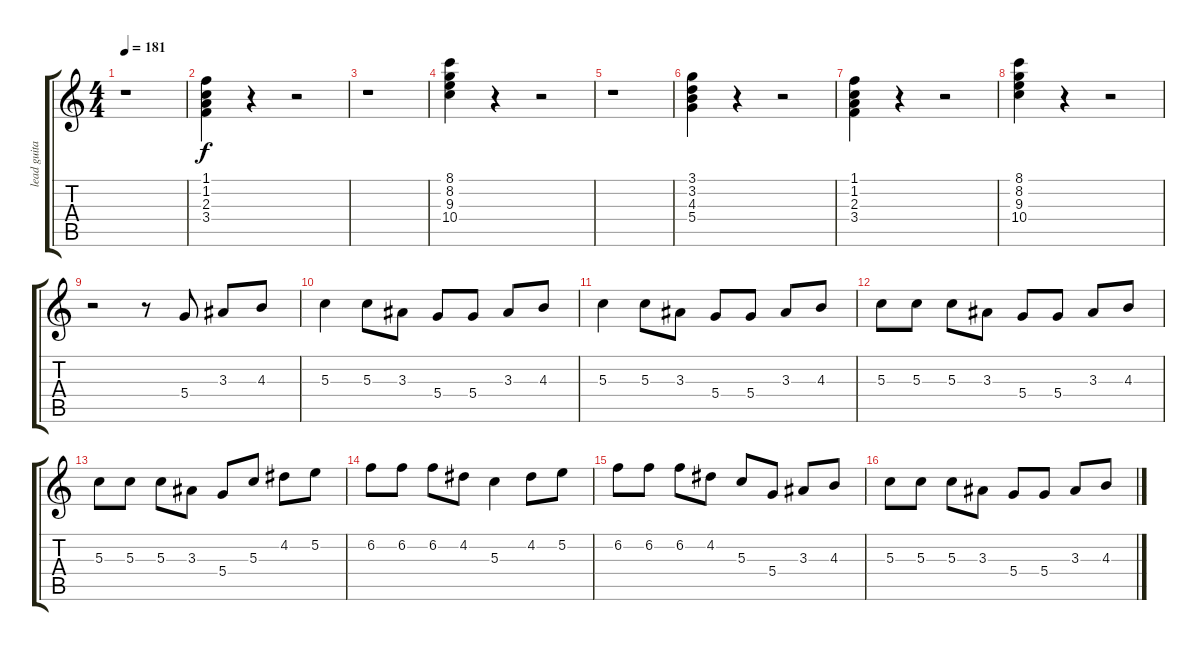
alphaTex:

\track ("lead guitar" "lead guita") {instrument distortionguitar}
\staff {score tabs}
\tuning (E4 B3 G3 D3 A2 E2) {hide}
\ts (4 4)
\tempo 181
\clef g2
\ks c
r.1{dy f} |
(1.1 1.2 2.3 3.4).4 r.4 r.2 |
r.1 |
(8.1 8.2 9.3 10.4).4 r.4 r.2 |
r.1 |
(3.1 3.2 4.3 5.4).4 r.4 r.2 |
(1.1 1.2 2.3 3.4).4 r.4 r.2 |
(8.1 8.2 9.3 10.4).4 r.4 r.2 |
r.2 r.8 5.4.8 3.3.8 4.3.8 |
5.3.4 5.3.8 3.3.8 5.4.8 5.4.8 3.3.8 4.3.8 |
5.3.4 5.3.8 3.3.8 5.4.8 5.4.8 3.3.8 4.3.8 |
5.3.8 5.3.8 5.3.8 3.3.8 5.4.8 5.4.8 3.3.8 4.3.8 |
5.3.8 5.3.8 5.3.8 3.3.8 5.4.8 5.3.8 4.2.8 5.2.8 |
6.2.8 6.2.8 6.2.8 4.2.8 5.3.4 4.2.8 5.2.8 |
6.2.8 6.2.8 6.2.8 4.2.8 5.3.8 5.4.8 3.3.8 4.3.8 |
5.3.8 5.3.8 5.3.8 3.3.8 5.4.8 5.4.8 3.3.8 4.3.8
